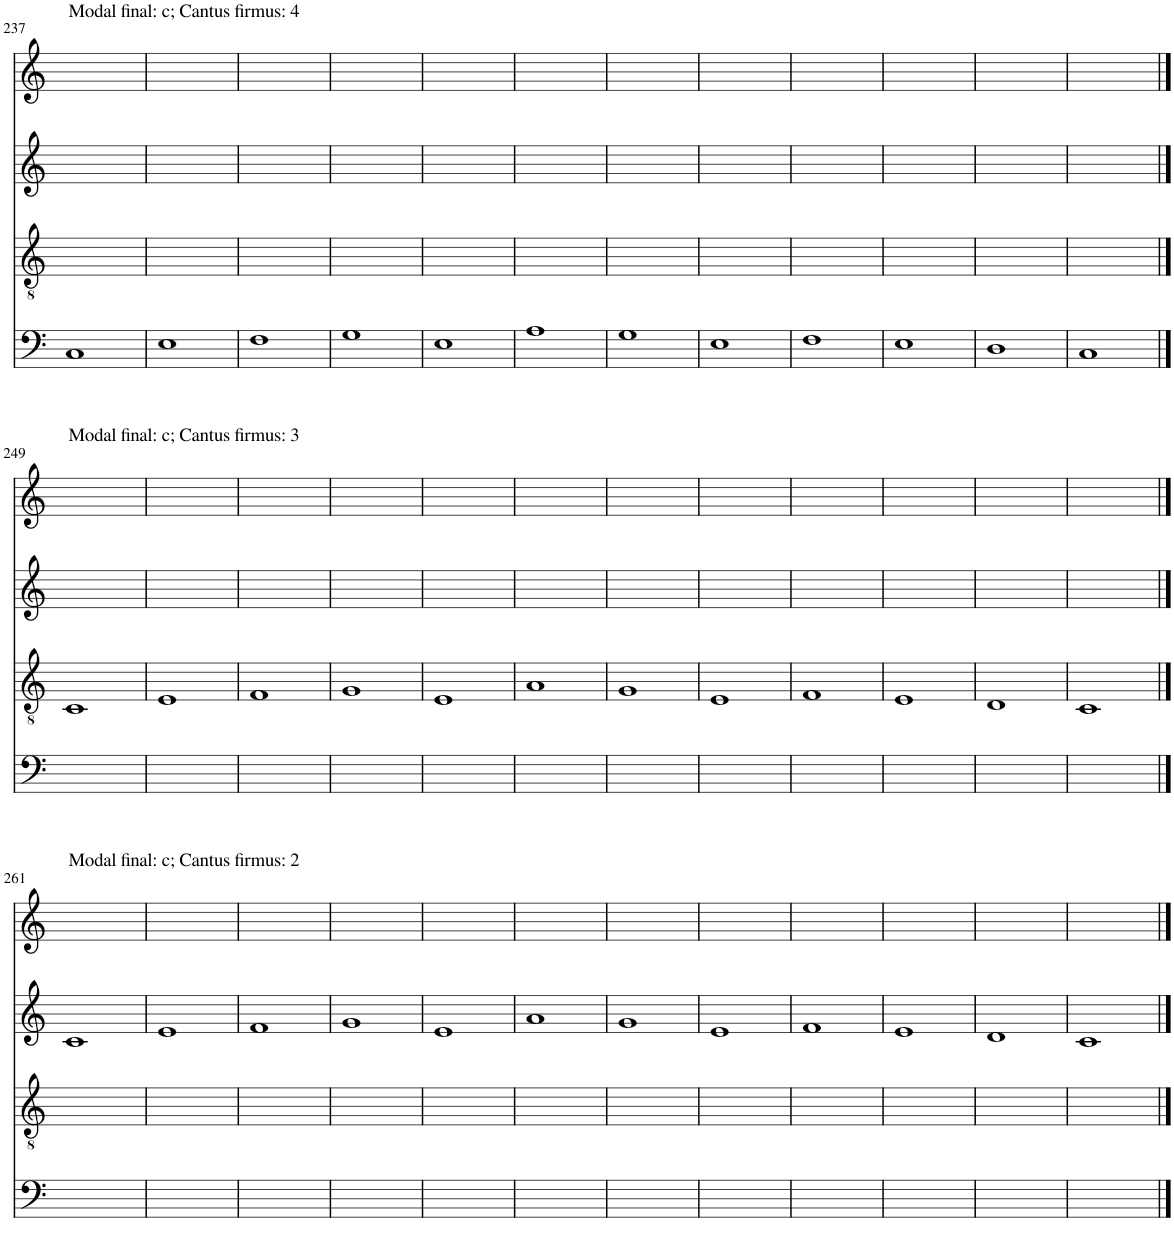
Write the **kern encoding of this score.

**kern	**kern	**kern	**kern
*part4	*part3	*part2	*part1
*staff4	*staff3	*staff2	*staff1
*I"Piano	*I"Piano	*I"Piano	*I"Piano
*I'Pno	*I'Pno	*I'Pno	*I'Pno
!!LO:PB:g=z
*clefF4	*clefGv2	*clefG2	*clefG2
*k[]	*k[]	*k[]	*k[]
*M4/4	*M4/4	*M4/4	*M4/4
=237	=237	=237	=237
!	!	!	!LO:TX:a:t=Modal final&colon; c; Cantus firmus&colon; 4
1C	1ryy	1ryy	1ryy
=238	=238	=238	=238
1E	1ryy	1ryy	1ryy
=239	=239	=239	=239
1F	1ryy	1ryy	1ryy
=240	=240	=240	=240
1G	1ryy	1ryy	1ryy
=241	=241	=241	=241
1E	1ryy	1ryy	1ryy
=242	=242	=242	=242
1A	1ryy	1ryy	1ryy
=243	=243	=243	=243
1G	1ryy	1ryy	1ryy
=244	=244	=244	=244
1E	1ryy	1ryy	1ryy
=245	=245	=245	=245
1F	1ryy	1ryy	1ryy
=246	=246	=246	=246
1E	1ryy	1ryy	1ryy
=247	=247	=247	=247
1D	1ryy	1ryy	1ryy
=248	=248	=248	=248
1C	1ryy	1ryy	1ryy
!!LO:LB:g=z
==249	==249	==249	==249
!	!	!	!LO:TX:a:t=Modal final&colon; c; Cantus firmus&colon; 3
1ryy	1C	1ryy	1ryy
=250	=250	=250	=250
1ryy	1E	1ryy	1ryy
=251	=251	=251	=251
1ryy	1F	1ryy	1ryy
=252	=252	=252	=252
1ryy	1G	1ryy	1ryy
=253	=253	=253	=253
1ryy	1E	1ryy	1ryy
=254	=254	=254	=254
1ryy	1A	1ryy	1ryy
=255	=255	=255	=255
1ryy	1G	1ryy	1ryy
=256	=256	=256	=256
1ryy	1E	1ryy	1ryy
=257	=257	=257	=257
1ryy	1F	1ryy	1ryy
=258	=258	=258	=258
1ryy	1E	1ryy	1ryy
=259	=259	=259	=259
1ryy	1D	1ryy	1ryy
=260	=260	=260	=260
1ryy	1C	1ryy	1ryy
!!LO:LB:g=z
==261	==261	==261	==261
!	!	!	!LO:TX:a:t=Modal final&colon; c; Cantus firmus&colon; 2
1ryy	1ryy	1c	1ryy
=262	=262	=262	=262
1ryy	1ryy	1e	1ryy
=263	=263	=263	=263
1ryy	1ryy	1f	1ryy
=264	=264	=264	=264
1ryy	1ryy	1g	1ryy
=265	=265	=265	=265
1ryy	1ryy	1e	1ryy
=266	=266	=266	=266
1ryy	1ryy	1a	1ryy
=267	=267	=267	=267
1ryy	1ryy	1g	1ryy
=268	=268	=268	=268
1ryy	1ryy	1e	1ryy
=269	=269	=269	=269
1ryy	1ryy	1f	1ryy
=270	=270	=270	=270
1ryy	1ryy	1e	1ryy
=271	=271	=271	=271
1ryy	1ryy	1d	1ryy
=272	=272	=272	=272
1ryy	1ryy	1c	1ryy
==	==	==	==
*-	*-	*-	*-
